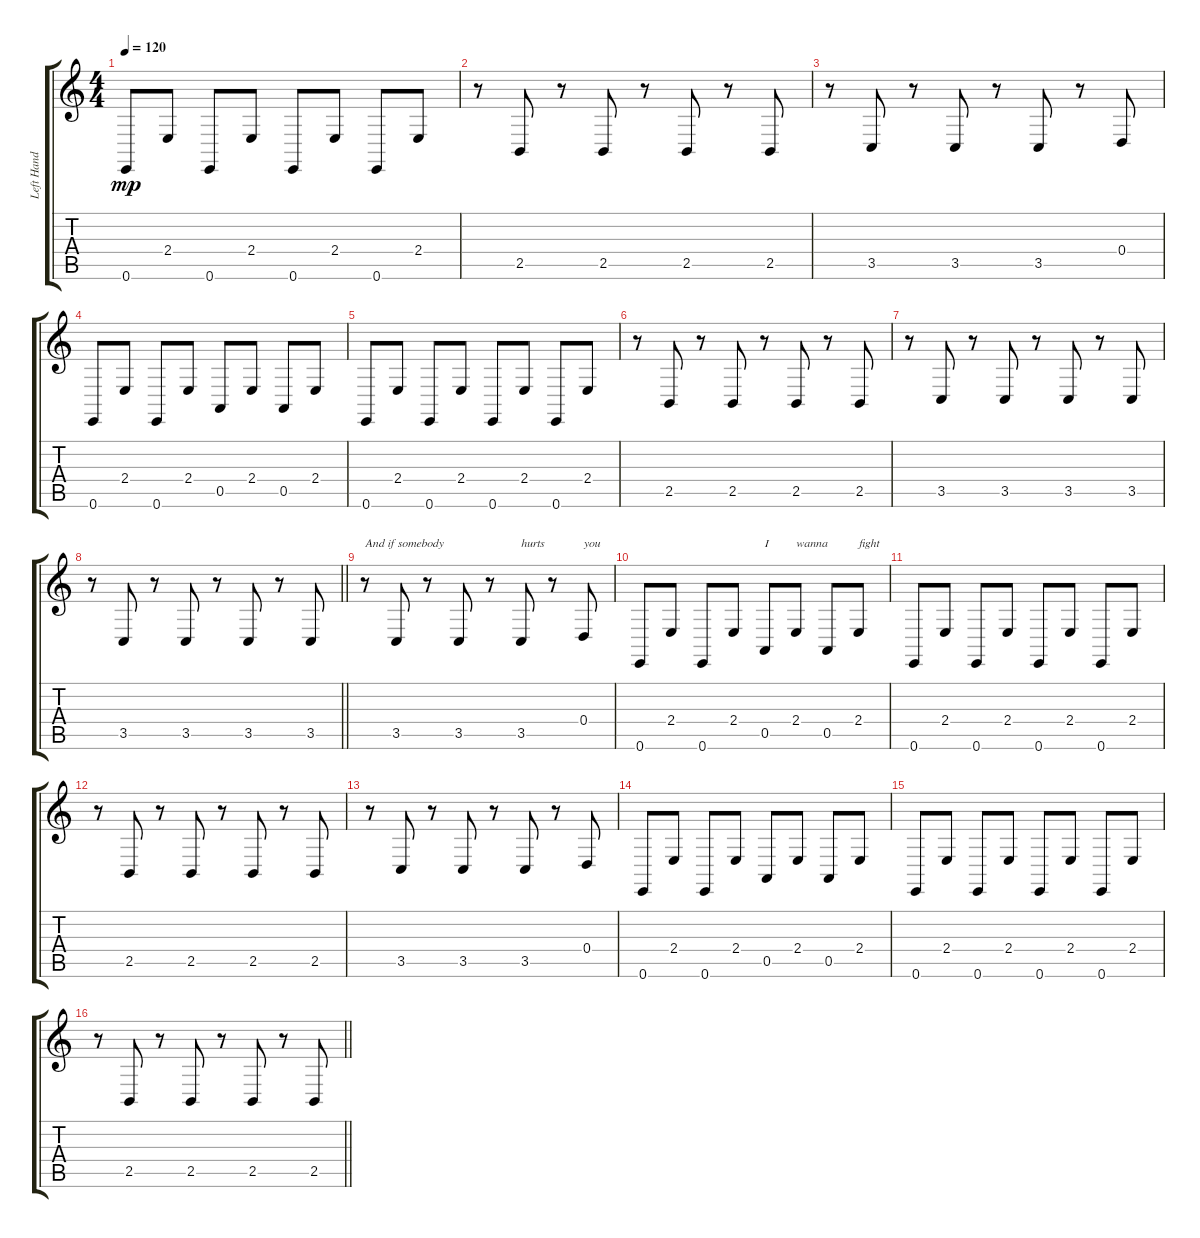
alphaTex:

\track ("Left Hand" "Left Hand") {instrument acousticgrandpiano}
\staff {score tabs}
\tuning (E4 B3 G3 D3 A2 E2) {hide}
\ts (4 4)
\tempo 120
\clef g2
\ks c
0.6.8{dy mp} 2.4.8 0.6.8 2.4.8 0.6.8 2.4.8 0.6.8 2.4.8 |
r.8 2.5.8 r.8 2.5.8 r.8 2.5.8 r.8 2.5.8 |
r.8 3.5.8 r.8 3.5.8 r.8 3.5.8 r.8 0.4.8 |
0.6.8 2.4.8 0.6.8 2.4.8 0.5.8 2.4.8 0.5.8 2.4.8 |
0.6.8 2.4.8 0.6.8 2.4.8 0.6.8 2.4.8 0.6.8 2.4.8 |
r.8 2.5.8 r.8 2.5.8 r.8 2.5.8 r.8 2.5.8 |
r.8 3.5.8 r.8 3.5.8 r.8 3.5.8 r.8 3.5.8 |
\barLineRight lightlight
r.8 3.5.8 r.8 3.5.8 r.8 3.5.8 r.8 3.5.8 |
\section ("" "")
r.8{txt "And if somebody "} 3.5.8 r.8 3.5.8 r.8 3.5.8{txt "hurts"} r.8 0.4.8{txt "you"} |
0.6.8 2.4.8 0.6.8 2.4.8 0.5.8{txt "I"} 2.4.8{txt "wanna"} 0.5.8 2.4.8{txt "fight"} |
0.6.8 2.4.8 0.6.8 2.4.8 0.6.8 2.4.8 0.6.8 2.4.8 |
r.8 2.5.8 r.8 2.5.8 r.8 2.5.8 r.8 2.5.8 |
r.8 3.5.8 r.8 3.5.8 r.8 3.5.8 r.8 0.4.8 |
0.6.8 2.4.8 0.6.8 2.4.8 0.5.8 2.4.8 0.5.8 2.4.8 |
0.6.8 2.4.8 0.6.8 2.4.8 0.6.8 2.4.8 0.6.8 2.4.8 |
\barLineRight lightlight
r.8 2.5.8 r.8 2.5.8 r.8 2.5.8 r.8 2.5.8
